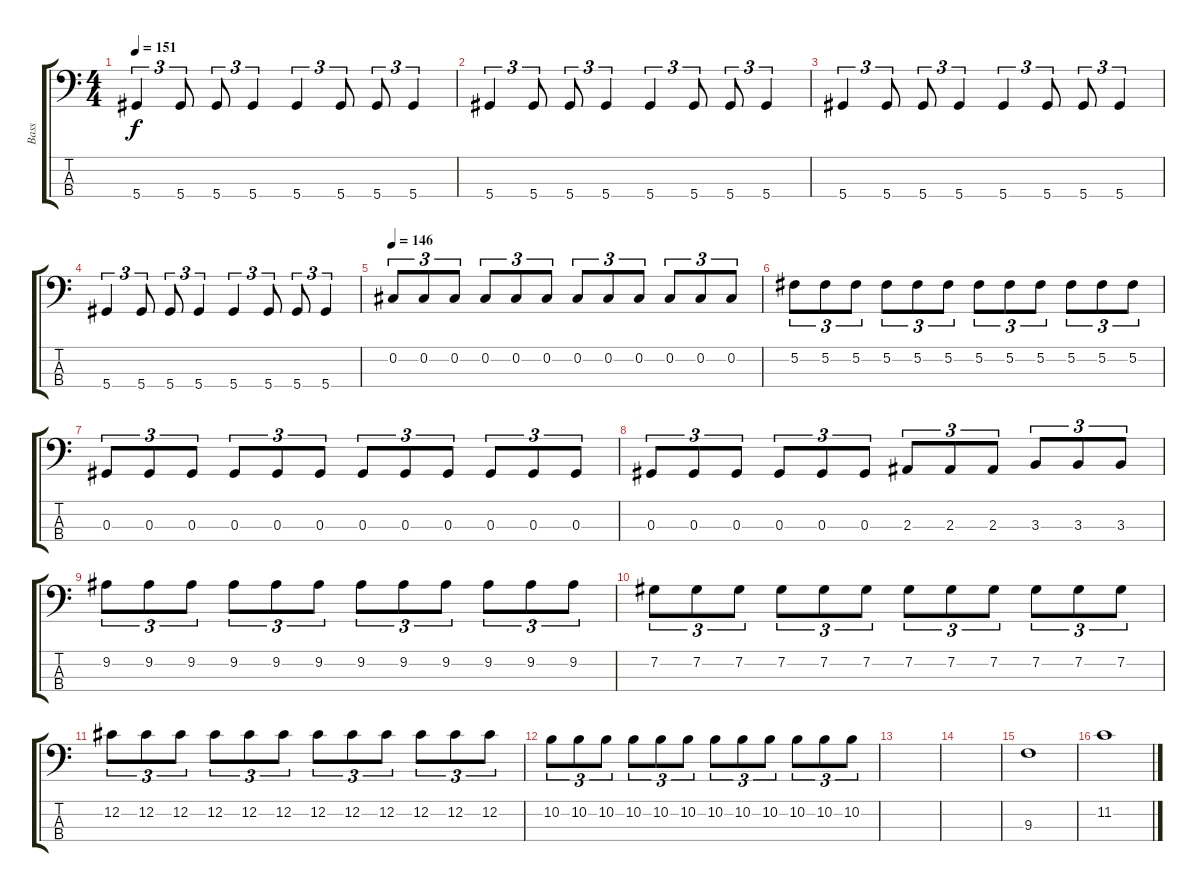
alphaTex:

\track ("Bass" "Bass") {instrument electricbasspick}
\staff {score tabs}
\tuning (Gb2 Db2 Ab1 Eb1) {hide}
\ts (4 4)
\tempo 151
\clef f4
\ks c
5.4.4{tu (3 2) dy f} 5.4.8{tu (3 2)} 5.4.8{tu (3 2)} 5.4.4{tu (3 2)} 5.4.4{tu (3 2)} 5.4.8{tu (3 2)} 5.4.8{tu (3 2)} 5.4.4{tu (3 2)} |
5.4.4{tu (3 2)} 5.4.8{tu (3 2)} 5.4.8{tu (3 2)} 5.4.4{tu (3 2)} 5.4.4{tu (3 2)} 5.4.8{tu (3 2)} 5.4.8{tu (3 2)} 5.4.4{tu (3 2)} |
5.4.4{tu (3 2)} 5.4.8{tu (3 2)} 5.4.8{tu (3 2)} 5.4.4{tu (3 2)} 5.4.4{tu (3 2)} 5.4.8{tu (3 2)} 5.4.8{tu (3 2)} 5.4.4{tu (3 2)} |
5.4.4{tu (3 2)} 5.4.8{tu (3 2)} 5.4.8{tu (3 2)} 5.4.4{tu (3 2)} 5.4.4{tu (3 2)} 5.4.8{tu (3 2)} 5.4.8{tu (3 2)} 5.4.4{tu (3 2)} |
\tempo 146
0.2.8{tu (3 2)} 0.2.8{tu (3 2)} 0.2.8{tu (3 2)} 0.2.8{tu (3 2)} 0.2.8{tu (3 2)} 0.2.8{tu (3 2)} 0.2.8{tu (3 2)} 0.2.8{tu (3 2)} 0.2.8{tu (3 2)} 0.2.8{tu (3 2)} 0.2.8{tu (3 2)} 0.2.8{tu (3 2)} |
5.2.8{tu (3 2)} 5.2.8{tu (3 2)} 5.2.8{tu (3 2)} 5.2.8{tu (3 2)} 5.2.8{tu (3 2)} 5.2.8{tu (3 2)} 5.2.8{tu (3 2)} 5.2.8{tu (3 2)} 5.2.8{tu (3 2)} 5.2.8{tu (3 2)} 5.2.8{tu (3 2)} 5.2.8{tu (3 2)} |
0.3.8{tu (3 2)} 0.3.8{tu (3 2)} 0.3.8{tu (3 2)} 0.3.8{tu (3 2)} 0.3.8{tu (3 2)} 0.3.8{tu (3 2)} 0.3.8{tu (3 2)} 0.3.8{tu (3 2)} 0.3.8{tu (3 2)} 0.3.8{tu (3 2)} 0.3.8{tu (3 2)} 0.3.8{tu (3 2)} |
0.3.8{tu (3 2)} 0.3.8{tu (3 2)} 0.3.8{tu (3 2)} 0.3.8{tu (3 2)} 0.3.8{tu (3 2)} 0.3.8{tu (3 2)} 2.3.8{tu (3 2)} 2.3.8{tu (3 2)} 2.3.8{tu (3 2)} 3.3.8{tu (3 2)} 3.3.8{tu (3 2)} 3.3.8{tu (3 2)} |
9.2.8{tu (3 2)} 9.2.8{tu (3 2)} 9.2.8{tu (3 2)} 9.2.8{tu (3 2)} 9.2.8{tu (3 2)} 9.2.8{tu (3 2)} 9.2.8{tu (3 2)} 9.2.8{tu (3 2)} 9.2.8{tu (3 2)} 9.2.8{tu (3 2)} 9.2.8{tu (3 2)} 9.2.8{tu (3 2)} |
7.2.8{tu (3 2)} 7.2.8{tu (3 2)} 7.2.8{tu (3 2)} 7.2.8{tu (3 2)} 7.2.8{tu (3 2)} 7.2.8{tu (3 2)} 7.2.8{tu (3 2)} 7.2.8{tu (3 2)} 7.2.8{tu (3 2)} 7.2.8{tu (3 2)} 7.2.8{tu (3 2)} 7.2.8{tu (3 2)} |
12.2.8{tu (3 2)} 12.2.8{tu (3 2)} 12.2.8{tu (3 2)} 12.2.8{tu (3 2)} 12.2.8{tu (3 2)} 12.2.8{tu (3 2)} 12.2.8{tu (3 2)} 12.2.8{tu (3 2)} 12.2.8{tu (3 2)} 12.2.8{tu (3 2)} 12.2.8{tu (3 2)} 12.2.8{tu (3 2)} |
10.2.8{tu (3 2)} 10.2.8{tu (3 2)} 10.2.8{tu (3 2)} 10.2.8{tu (3 2)} 10.2.8{tu (3 2)} 10.2.8{tu (3 2)} 10.2.8{tu (3 2)} 10.2.8{tu (3 2)} 10.2.8{tu (3 2)} 10.2.8{tu (3 2)} 10.2.8{tu (3 2)} 10.2.8{tu (3 2)} |
|
|
9.3.1 |
11.2.1
